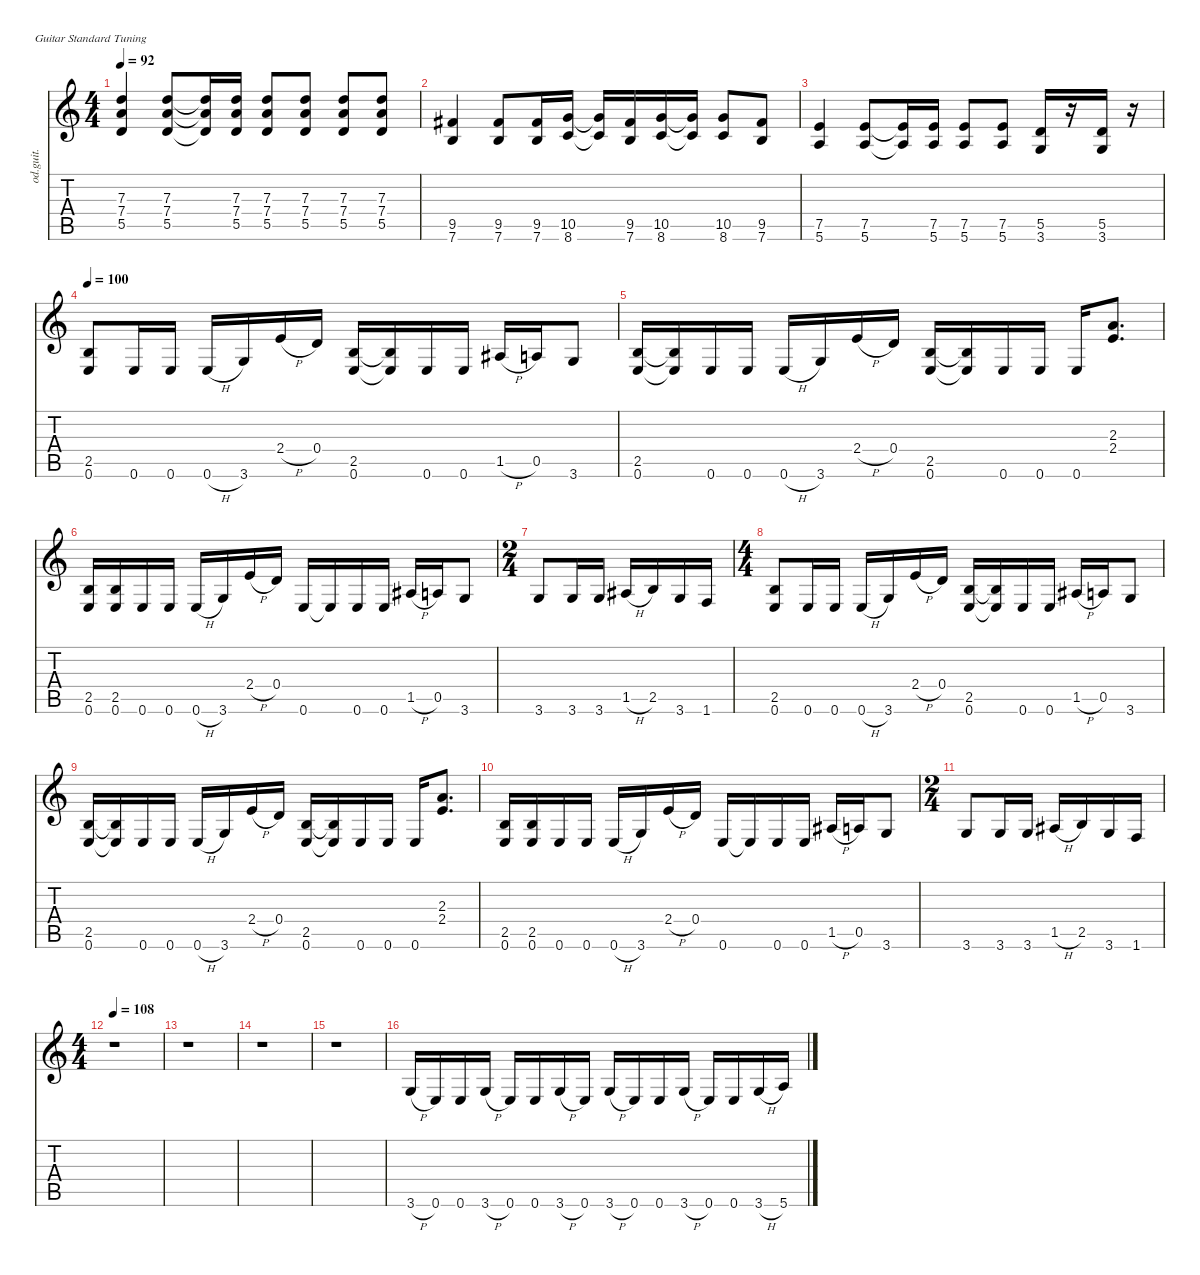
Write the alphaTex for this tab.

\defaultSystemsLayout 4
\hideDynamics
\bracketExtendMode nobrackets
\otherSystemsTrackNameOrientation horizontal
\track ("rythm guitar" "od.guit.") {instrument overdrivenguitar}
\staff {score tabs}
\tuning (E4 B3 G3 D3 A2 E2)
\ts (4 4)
\tempo 92
\clef g2
\ks c
(7.3 7.4 5.5).4{dy f beam Up} (7.3 7.4 5.5).8{beam Up} (7.3{t} 7.4{t} 5.5{t}).16{beam Up} (7.3 7.4 5.5).16{beam Up} (7.3 7.4 5.5).8{beam Up} (7.3 7.4 5.5).8{beam Up} (7.3 7.4 5.5).8{beam Up} (7.3 7.4 5.5).8{beam Up} |
(9.5{acc #} 7.6).4{beam Up} (9.5{acc #} 7.6).8{beam Up} (9.5{acc #} 7.6).16{beam Up} (10.5 8.6).16{beam Up} (10.5{t} 8.6{t}).16{beam Up} (9.5{acc #} 7.6).16{beam Up} (10.5 8.6).16{beam Up} (10.5{t} 8.6{t}).16{beam Up} (10.5 8.6).8{beam Up} (9.5{acc #} 7.6).8{beam Up} |
(7.5 5.6).4{beam Up} (7.5 5.6).8{beam Up} (7.5{t} 5.6{t}).16{beam Up} (7.5 5.6).16{beam Up} (7.5 5.6).8{beam Up} (7.5 5.6).8{beam Up} (5.5 3.6).16{beam Up} r.16{beam Up} (5.5 3.6).16{beam Up} r.16{beam Up} |
\tempo 100
(2.5 0.6).8{beam Up} 0.6.16{beam Up} 0.6.16{beam Up} 0.6{h}.16{beam Up} 3.6.16{beam Up} 2.4{h}.16{beam Up} 0.4.16{beam Up} (2.5 0.6).16{beam Up} (2.5{t} 0.6{t}).16{beam Up} 0.6.16{beam Up} 0.6.16{beam Up} 1.5{h acc #}.16{beam Up} 0.5.16{beam Up} 3.6.8{beam Up} |
(2.5 0.6).16{beam Up} (2.5{t} 0.6{t}).16{beam Up} 0.6.16{beam Up} 0.6.16{beam Up} 0.6{h}.16{beam Up} 3.6.16{beam Up} 2.4{h}.16{beam Up} 0.4.16{beam Up} (2.5 0.6).16{beam Up} (2.5{t} 0.6{t}).16{beam Up} 0.6.16{beam Up} 0.6.16{beam Up} 0.6.16{beam Up} (2.3 2.4).8{d beam Up} |
(2.5 0.6).16{beam Up} (2.5 0.6).16{beam Up} 0.6.16{beam Up} 0.6.16{beam Up} 0.6{h}.16{beam Up} 3.6.16{beam Up} 2.4{h}.16{beam Up} 0.4.16{beam Up} 0.6.16{beam Up} 0.6{t}.16{beam Up} 0.6.16{beam Up} 0.6.16{beam Up} 1.5{h acc #}.16{beam Up} 0.5.16{beam Up} 3.6.8{beam Up} |
\ts (2 4)
\beaming (8 2 2)
3.6.8{beam Up} 3.6.16{beam Up} 3.6.16{beam Up} 1.5{h acc #}.16{beam Up} 2.5.16{beam Up} 3.6.16{beam Up} 1.6.16{beam Up} |
\ts (4 4)
\beaming (8 2 2 2 2)
(2.5 0.6).8{beam Up} 0.6.16{beam Up} 0.6.16{beam Up} 0.6{h}.16{beam Up} 3.6.16{beam Up} 2.4{h}.16{beam Up} 0.4.16{beam Up} (2.5 0.6).16{beam Up} (2.5{t} 0.6{t}).16{beam Up} 0.6.16{beam Up} 0.6.16{beam Up} 1.5{h acc #}.16{beam Up} 0.5.16{beam Up} 3.6.8{beam Up} |
(2.5 0.6).16{beam Up} (2.5{t} 0.6{t}).16{beam Up} 0.6.16{beam Up} 0.6.16{beam Up} 0.6{h}.16{beam Up} 3.6.16{beam Up} 2.4{h}.16{beam Up} 0.4.16{beam Up} (2.5 0.6).16{beam Up} (2.5{t} 0.6{t}).16{beam Up} 0.6.16{beam Up} 0.6.16{beam Up} 0.6.16{beam Up} (2.3 2.4).8{d beam Up} |
(2.5 0.6).16{beam Up} (2.5 0.6).16{beam Up} 0.6.16{beam Up} 0.6.16{beam Up} 0.6{h}.16{beam Up} 3.6.16{beam Up} 2.4{h}.16{beam Up} 0.4.16{beam Up} 0.6.16{beam Up} 0.6{t}.16{beam Up} 0.6.16{beam Up} 0.6.16{beam Up} 1.5{h acc #}.16{beam Up} 0.5.16{beam Up} 3.6.8{beam Up} |
\ts (2 4)
\beaming (8 2 2)
3.6.8{beam Up} 3.6.16{beam Up} 3.6.16{beam Up} 1.5{h acc #}.16{beam Up} 2.5.16{beam Up} 3.6.16{beam Up} 1.6.16{beam Up} |
\ts (4 4)
\beaming (8 2 2 2 2)
\tempo 108
r.1{beam Down} |
r.1{beam Down} |
r.1{beam Down} |
r.1{beam Down} |
3.6{h}.16{instrument electricguitarmuted beam Up} 0.6.16{beam Up} 0.6.16{beam Up} 3.6{h}.16{beam Up} 0.6.16{beam Up} 0.6.16{beam Up} 3.6{h}.16{beam Up} 0.6.16{beam Up} 3.6{h}.16{beam Up} 0.6.16{beam Up} 0.6.16{beam Up} 3.6{h}.16{beam Up} 0.6.16{beam Up} 0.6.16{beam Up} 3.6{h}.16{beam Up} 5.6.16{beam Up}
